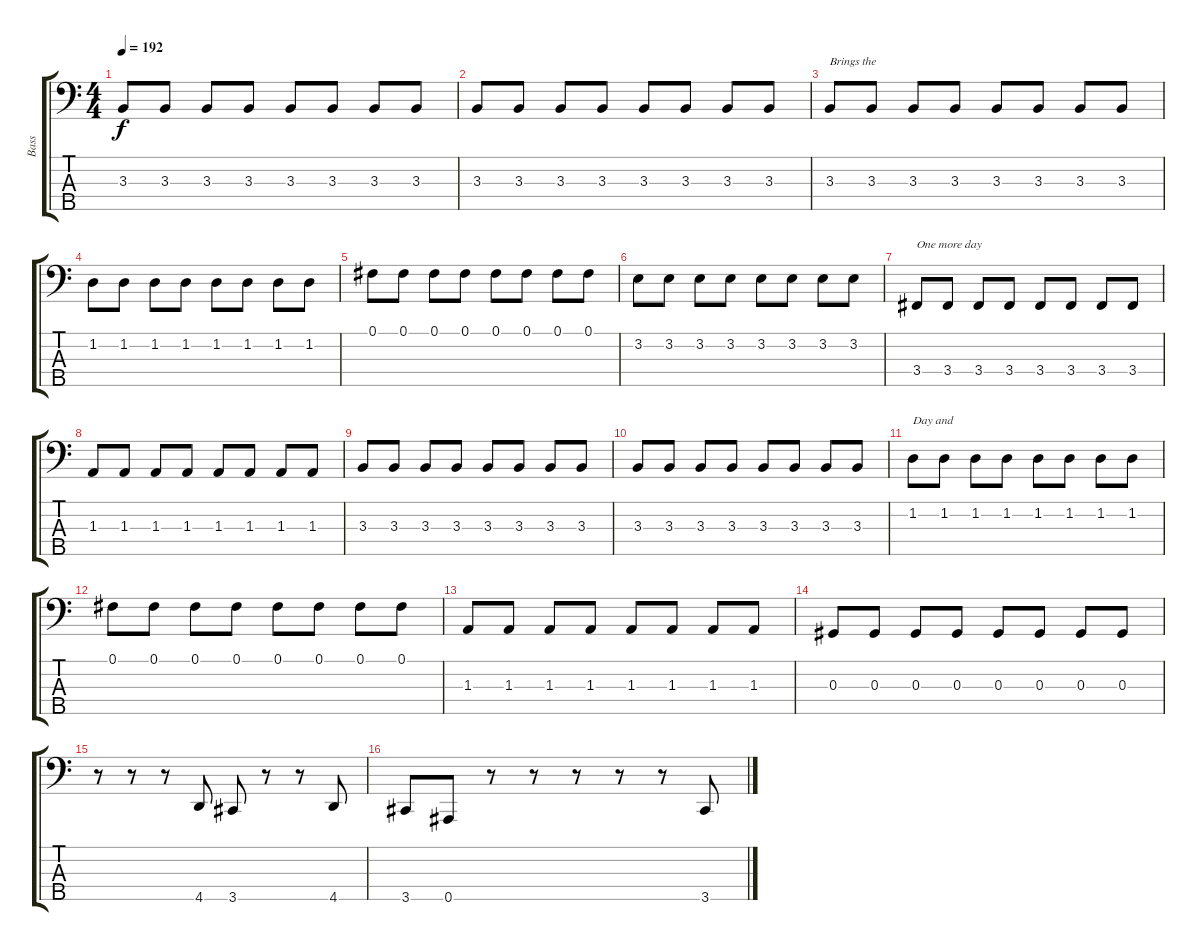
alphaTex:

\track ("Bass" "Bass") {instrument electricbasspick}
\staff {score tabs}
\tuning (Gb2 Db2 Ab1 Eb1 Bb0) {hide}
\ts (4 4)
\tempo 192
\clef f4
\ks c
3.3.8{dy f} 3.3.8 3.3.8 3.3.8 3.3.8 3.3.8 3.3.8 3.3.8 |
3.3.8 3.3.8 3.3.8 3.3.8 3.3.8 3.3.8 3.3.8 3.3.8 |
3.3.8{txt "Brings the"} 3.3.8 3.3.8 3.3.8 3.3.8 3.3.8 3.3.8 3.3.8 |
1.2.8 1.2.8 1.2.8 1.2.8 1.2.8 1.2.8 1.2.8 1.2.8 |
0.1.8 0.1.8 0.1.8 0.1.8 0.1.8 0.1.8 0.1.8 0.1.8 |
3.2.8 3.2.8 3.2.8 3.2.8 3.2.8 3.2.8 3.2.8 3.2.8 |
3.4.8{txt "One more day"} 3.4.8 3.4.8 3.4.8 3.4.8 3.4.8 3.4.8 3.4.8 |
1.3.8 1.3.8 1.3.8 1.3.8 1.3.8 1.3.8 1.3.8 1.3.8 |
3.3.8 3.3.8 3.3.8 3.3.8 3.3.8 3.3.8 3.3.8 3.3.8 |
3.3.8 3.3.8 3.3.8 3.3.8 3.3.8 3.3.8 3.3.8 3.3.8 |
1.2.8{txt "Day and"} 1.2.8 1.2.8 1.2.8 1.2.8 1.2.8 1.2.8 1.2.8 |
0.1.8 0.1.8 0.1.8 0.1.8 0.1.8 0.1.8 0.1.8 0.1.8 |
1.3.8 1.3.8 1.3.8 1.3.8 1.3.8 1.3.8 1.3.8 1.3.8 |
0.3.8 0.3.8 0.3.8 0.3.8 0.3.8 0.3.8 0.3.8 0.3.8 |
r.8 r.8 r.8 4.5.8 3.5.8 r.8 r.8 4.5.8 |
3.5.8 0.5.8 r.8 r.8 r.8 r.8 r.8 3.5.8
